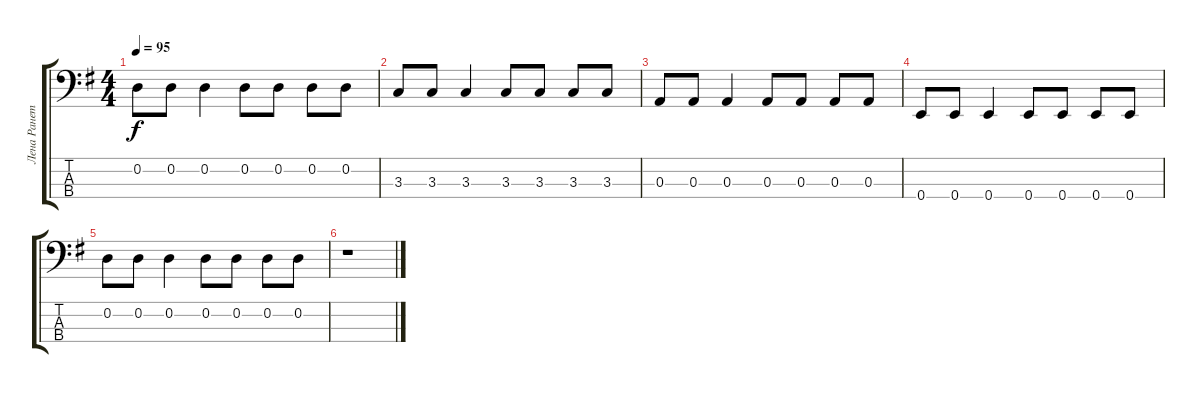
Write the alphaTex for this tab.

\track ("Лена Ранетка" "Лена Ранет") {instrument electricbassfinger}
\staff {score tabs}
\tuning (G2 D2 A1 E1) {hide}
\ts (4 4)
\tempo 95
\clef f4
\ks eminor
0.2.8{dy f} 0.2.8 0.2.4 0.2.8 0.2.8 0.2.8 0.2.8 |
3.3.8 3.3.8 3.3.4 3.3.8 3.3.8 3.3.8 3.3.8 |
0.3.8 0.3.8 0.3.4 0.3.8 0.3.8 0.3.8 0.3.8 |
0.4.8 0.4.8 0.4.4 0.4.8 0.4.8 0.4.8 0.4.8 |
0.2.8 0.2.8 0.2.4 0.2.8 0.2.8 0.2.8 0.2.8 |
r.1
